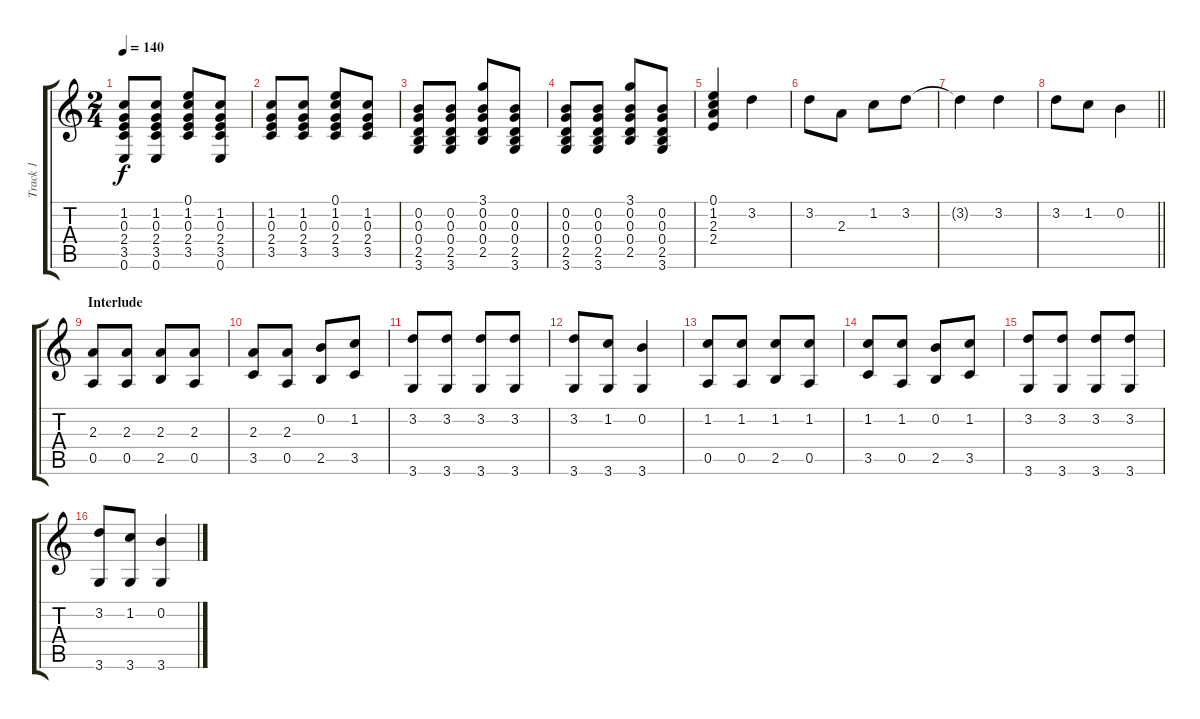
\track ("Track 1" "Track 1") {instrument acousticguitarsteel}
\staff {score tabs}
\tuning (E4 B3 G3 D3 A2 E2) {hide}
\ts (2 4)
\tempo 140
\clef g2
\ks c
(1.2 0.3 2.4 3.5 0.6).8{dy f} (1.2 0.3 2.4 3.5 0.6).8 (0.1 1.2 0.3 2.4 3.5).8 (1.2 0.3 2.4 3.5 0.6).8 |
(1.2 0.3 2.4 3.5).8 (1.2 0.3 2.4 3.5).8 (0.1 1.2 0.3 2.4 3.5).8 (1.2 0.3 2.4 3.5).8 |
(0.2 0.3 0.4 2.5 3.6).8 (0.2 0.3 0.4 2.5 3.6).8 (3.1 0.2 0.3 0.4 2.5).8 (0.2 0.3 0.4 2.5 3.6).8 |
(0.2 0.3 0.4 2.5 3.6).8 (0.2 0.3 0.4 2.5 3.6).8 (3.1 0.2 0.3 0.4 2.5).8 (0.2 0.3 0.4 2.5 3.6).8 |
(0.1 1.2 2.3 2.4).4 3.2.4 |
3.2.8 2.3.8 1.2.8 3.2.8 |
3.2{t}.4 3.2.4 |
\barLineRight lightlight
3.2.8 1.2.8 0.2.4 |
\section ("" "Interlude")
(2.3 0.5).8 (2.3 0.5).8 (2.3 2.5).8 (2.3 0.5).8 |
(2.3 3.5).8 (2.3 0.5).8 (0.2 2.5).8 (1.2 3.5).8 |
(3.2 3.6).8 (3.2 3.6).8 (3.2 3.6).8 (3.2 3.6).8 |
(3.2 3.6).8 (1.2 3.6).8 (0.2 3.6).4 |
(1.2 0.5).8 (1.2 0.5).8 (1.2 2.5).8 (1.2 0.5).8 |
(1.2 3.5).8 (1.2 0.5).8 (0.2 2.5).8 (1.2 3.5).8 |
(3.2 3.6).8 (3.2 3.6).8 (3.2 3.6).8 (3.2 3.6).8 |
(3.2 3.6).8 (1.2 3.6).8 (0.2 3.6).4
